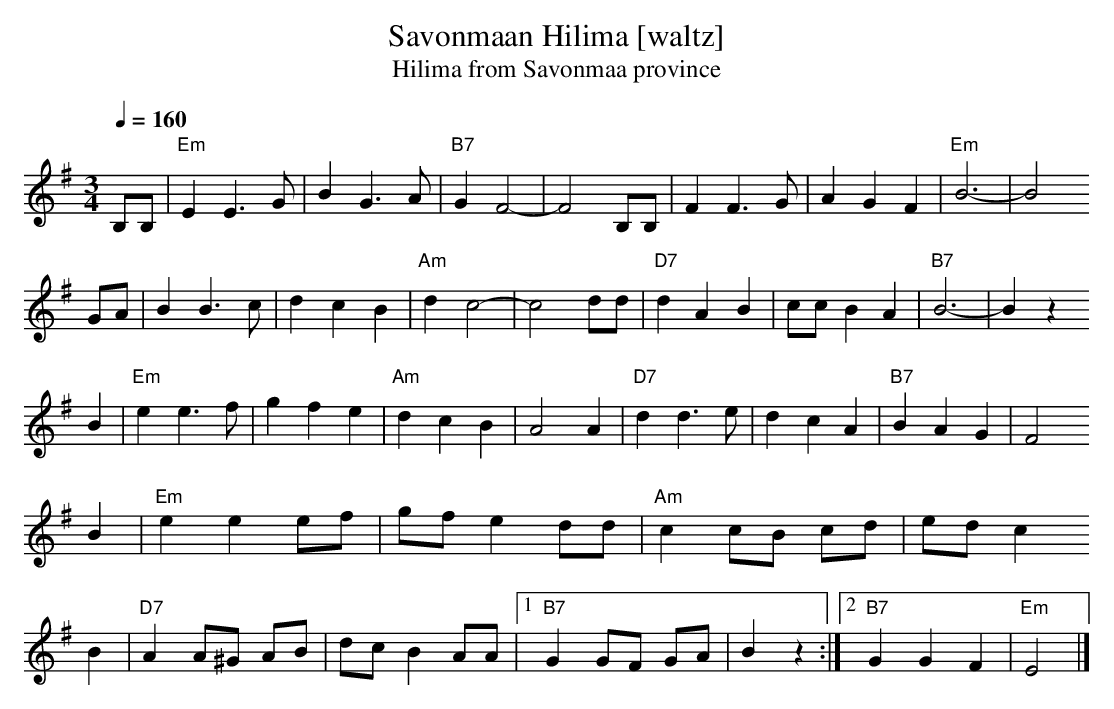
X:1
T:Savonmaan Hilima [waltz]
T:Hilima from Savonmaa province
M:3/4
L:1/4
Q:1/4=160
K:EMin
B,/B,/|"Em"E E>      G |B    G>A   |   "B7"G F2-      |    F2      \
B,/B,/|    F F>      G |A    G F   |   "Em"B3-        |    B2
G/A/  |    B B>      c |d    c B   |   "Am"d c2-      |    c2      \
d/d/  |"D7"d A     B   |c/c/ B A   |   "B7"B3-        |    B z
B     |"Em"e e>      f |g    f e   |   "Am"d c    B   |    A2      \
A     |"D7"d d>      e |d    c A   |   "B7"B A    G   |    F2
B     |"Em"e e     e/f/|g/f/ e d/d/|   "Am"c c/B/ c/d/|    e/d/ c
B     |"D7"A A/^G/ A/B/|d/c/ B A/A/|[1 "B7"G G/F/ G/A/|    B    z:|\
                                    [2 "B7"G G    F   |"Em"E2    |]
